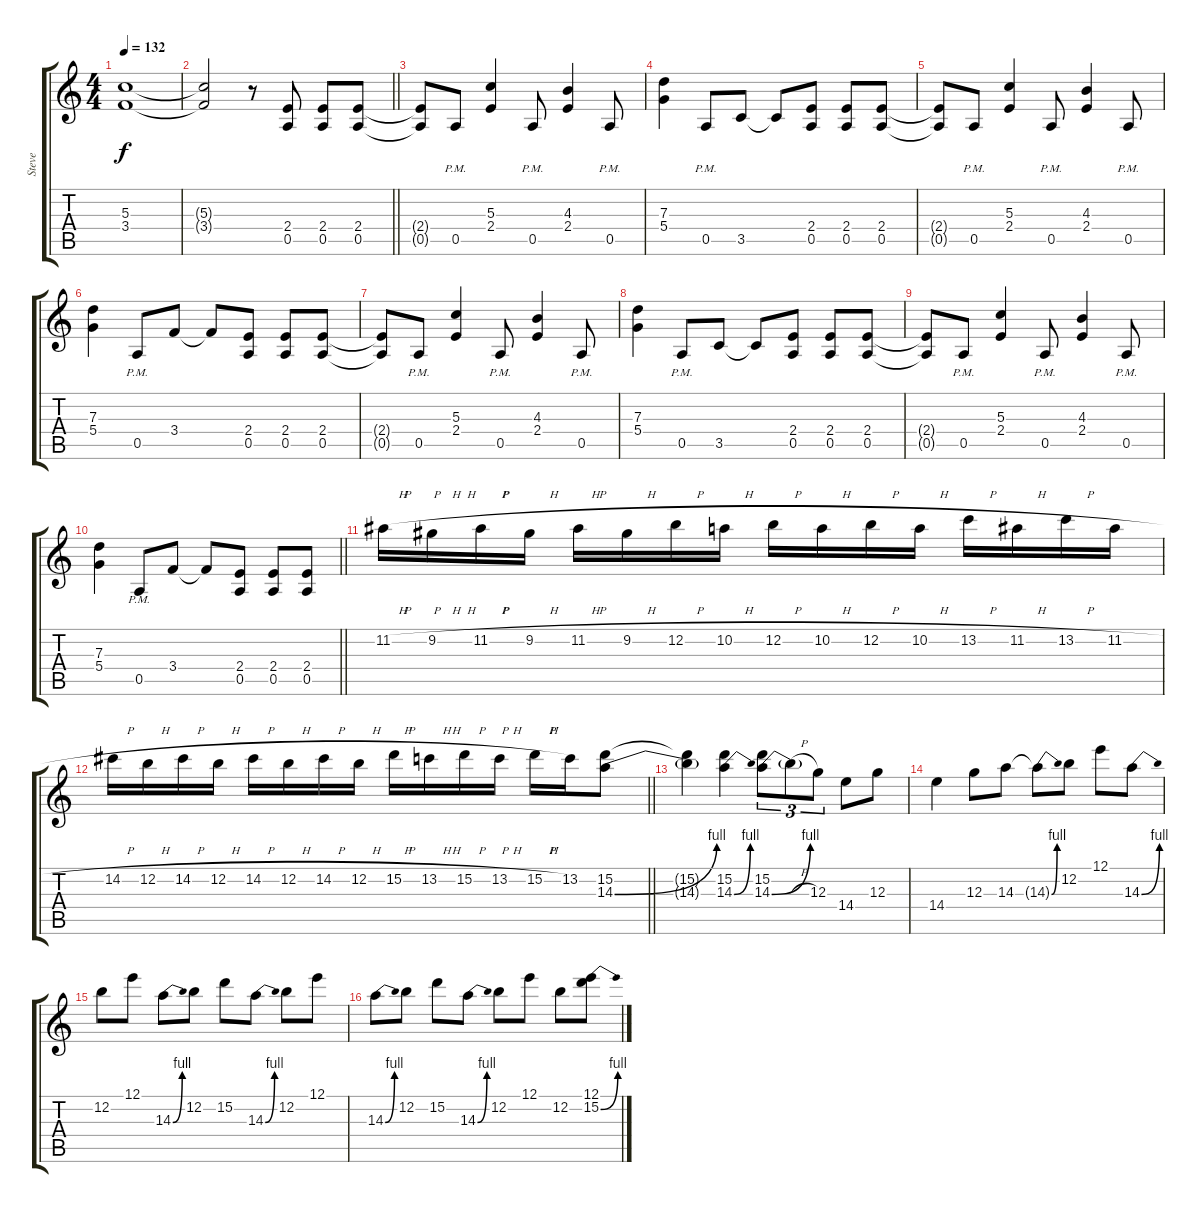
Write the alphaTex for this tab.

\track ("Steve" "Steve") {instrument distortionguitar}
\staff {score tabs}
\tuning (E4 B3 G3 D3 A2 E2) {hide}
\ts (4 4)
\tempo 132
\clef g2
\ks aminor
(5.3{t} 3.4{t}).1{dy f} |
\barLineRight lightlight
(5.3{t} 3.4{t}).2 r.8 (2.4 0.5).8 (2.4 0.5).8 (2.4 0.5).8 |
(2.4{t} 0.5{t}).8 0.5{pm}.8 (5.3 2.4).4 0.5{pm}.8 (4.3 2.4).4 0.5{pm}.8 |
(7.3 5.4).4 0.5{pm}.8 3.5.8 3.5{t}.8 (2.4 0.5).8 (2.4 0.5).8 (2.4 0.5).8 |
(2.4{t} 0.5{t}).8 0.5{pm}.8 (5.3 2.4).4 0.5{pm}.8 (4.3 2.4).4 0.5{pm}.8 |
(7.3 5.4).4 0.5{pm}.8 3.4.8 3.4{t}.8 (2.4 0.5).8 (2.4 0.5).8 (2.4 0.5).8 |
(2.4{t} 0.5{t}).8 0.5{pm}.8 (5.3 2.4).4 0.5{pm}.8 (4.3 2.4).4 0.5{pm}.8 |
(7.3 5.4).4 0.5{pm}.8 3.5.8 3.5{t}.8 (2.4 0.5).8 (2.4 0.5).8 (2.4 0.5).8 |
(2.4{t} 0.5{t}).8 0.5{pm}.8 (5.3 2.4).4 0.5{pm}.8 (4.3 2.4).4 0.5{pm}.8 |
\barLineRight lightlight
(7.3 5.4).4 0.5{pm}.8 3.4.8 3.4{t}.8 (2.4 0.5).8 (2.4 0.5).8 (2.4 0.5).8 |
11.2{h}.16 9.2{h}.16 11.2{h}.16 9.2{h}.16 11.2{h}.16 9.2{h}.16 12.2{h}.16 10.2{h}.16 12.2{h}.16 10.2{h}.16 12.2{h}.16 10.2{h}.16 13.2{h}.16 11.2{h}.16 13.2{h}.16 11.2{h}.16 |
\barLineRight lightlight
14.2{h}.16 12.2{h}.16 14.2{h}.16 12.2{h}.16 14.2{h}.16 12.2{h}.16 14.2{h}.16 12.2{h}.16 15.2{h}.16 13.2{h}.16 15.2{h}.16 13.2{h}.16 15.2{h}.16 13.2.16 (15.2 14.3{be (bend 0 0 60 4)}).8 |
(15.2{t} 14.3{t}).4 (15.2 14.3{be (bend 0 0 60 4)}).4 (15.2 14.3{be (bend 0 0 60 4)}).8{tu (3 2)} 14.3{h t}.8{tu (3 2)} 12.3.8{tu (3 2)} 14.4.8 12.3.8 |
14.4.4 12.3.8 14.3.8 14.3{be (bend 0 0 60 4) t}.8 12.2.8 12.1.8 14.3{be (bend 0 0 60 4)}.8 |
12.2.8 12.1.8 14.3{be (bend 0 0 60 4)}.8 12.2.8 15.2.8 14.3{be (bend 0 0 60 4)}.8 12.2.8 12.1.8 |
14.3{be (bend 0 0 60 4)}.8 12.2.8 15.2.8 14.3{be (bend 0 0 60 4)}.8 12.2.8 12.1.8 12.2.8 (12.1 15.2{be (bend 0 0 60 4)}).8
